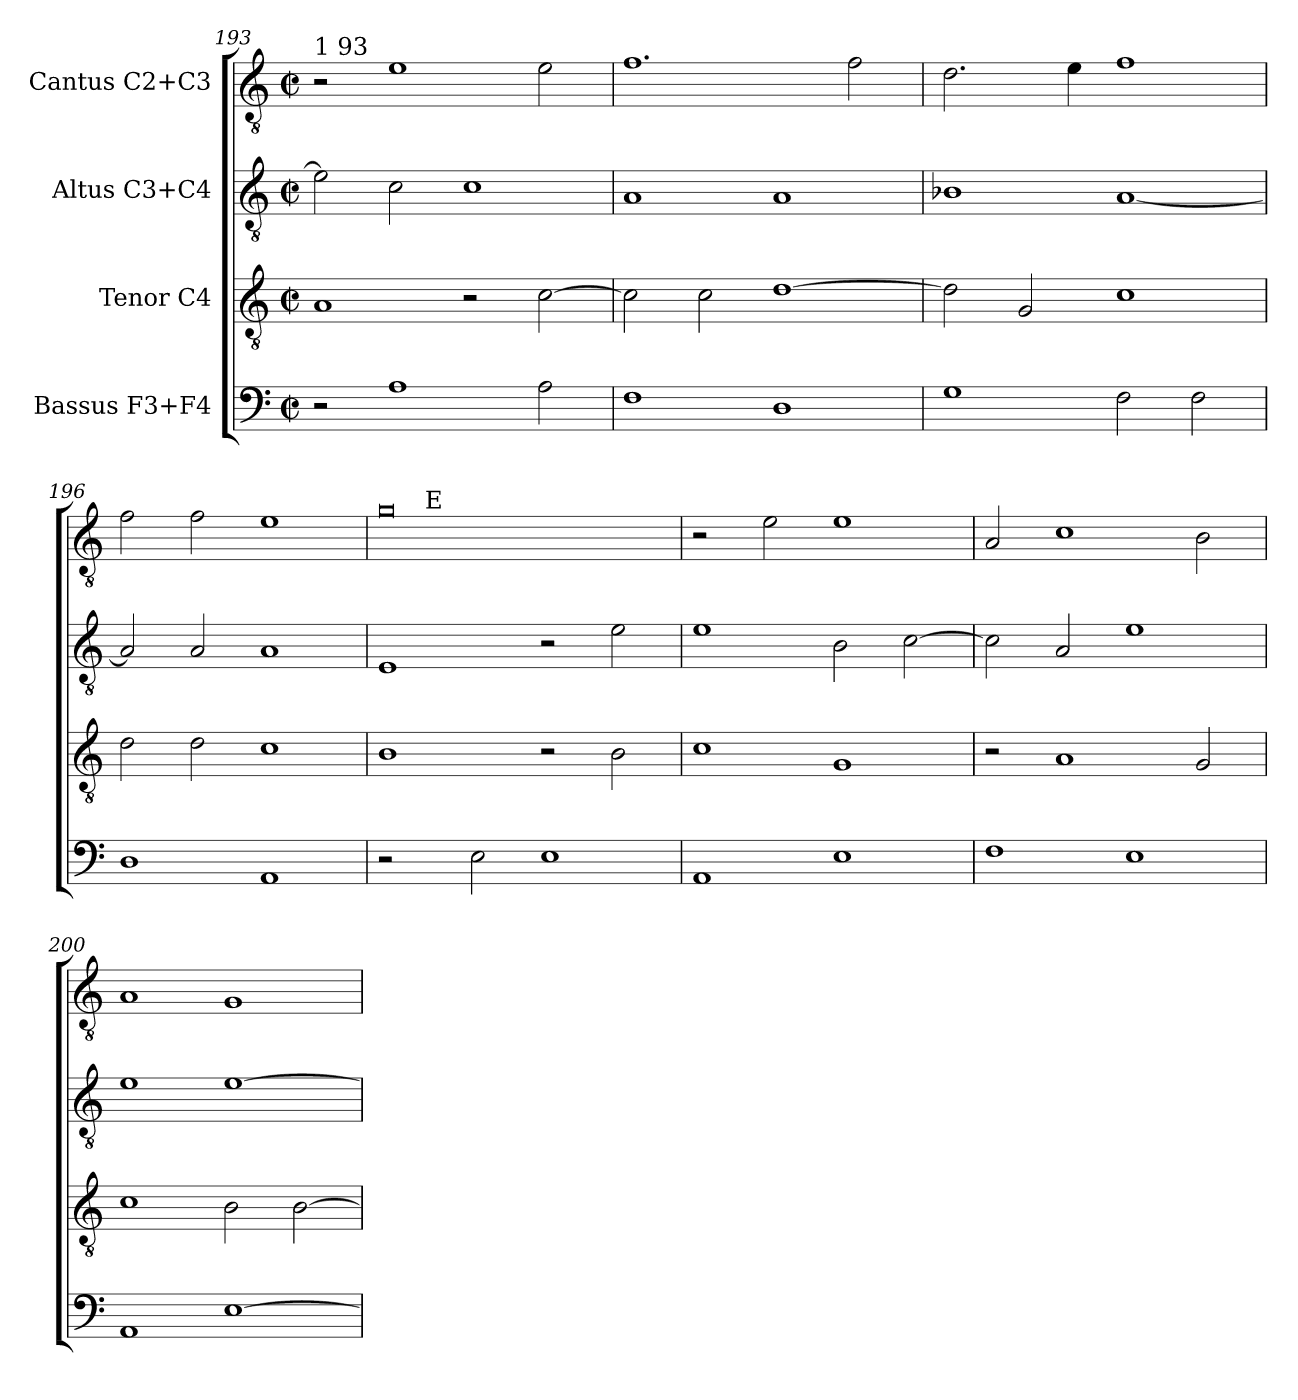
**kern	**kern	**kern	**kern
*part4	*part3	*part2	*part1
*staff4	*staff3	*staff2	*staff1
*I"Bassus F3+F4	*I"Tenor C4	*I"Altus C3+C4	*I"Cantus C2+C3
!!LO:PB:g=z
*clefF4	*clefGv2	*clefGv2	*clefGv2
*k[]	*k[]	*k[]	*k[]
*C:	*C:	*C:	*C:
*M2/2	*M2/2	*M2/2	*M2/2
*met(c|)	*met(c|)	*met(c|)	*met(c|)
=193	=193	=193	=193
!	!	!	!LO:TX:a:t=1 93
2r	1A	2e\]	2r
1A	.	2c\	1e
.	2r	1c	.
2A\	[>2c\	.	2e\
=194	=194	=194	=194
1F	2c\]	1A	1.f
.	2c\	.	.
1D	[>1d	1A	.
.	.	.	2f\
=195	=195	=195	=195
1G	2d\]	1B-X	2.d\
.	2G/	.	.
.	.	.	4e\
2F\	1c	[<1A	1f
2F\	.	.	.
=196	=196	=196	=196
1D	2d\	2A/]	2f\
.	2d\	2A/	2f\
1AA	1c	1A	1e
=197	=197	=197	=197
*	*	*	*^
2r	1B	1E	0g	4ryy
!	!	!	!	!LO:TX:a:t=E
.	.	.	.	1..ryy
2E\	.	.	.	.
1E	2r	2r	.	.
.	2B\	2e\	.	.
*	*	*	*v	*v
=198	=198	=198	=198
1AA	1c	1e	2r
.	.	.	2e\
1E	1G	2B\	1e
.	.	[>2c\	.
!!LO:PB:g=z
=199	=199	=199	=199
1F	2r	2c\]	2A/
.	1A	2A/	1c
1E	.	1e	.
.	2G/	.	2B\
=200	=200	=200	=200
1AA	1c	1e	1A
[>1E	2B\	[>1e	1G
.	[>2B\	.	.
=	=	=	=
*-	*-	*-	*-
